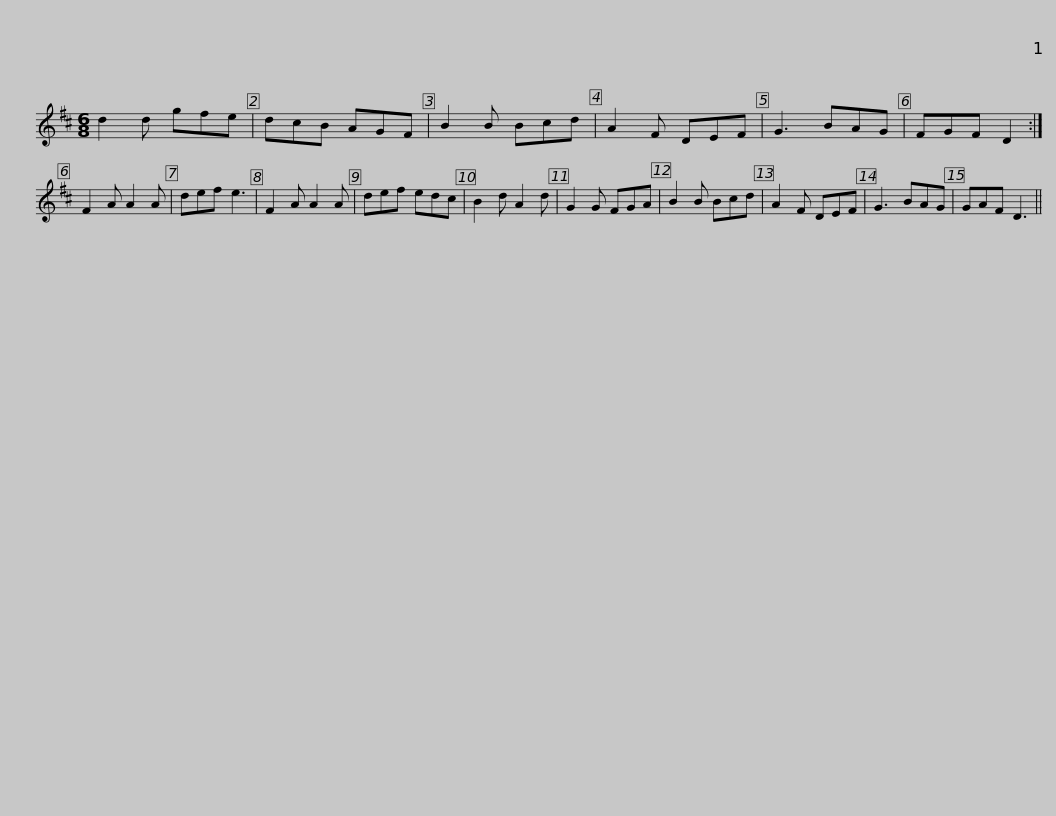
X:1
L:1/8
M:6/8
I:linebreak $
K:D
V:1 treble
V:1
 d2 d gfe | dcB AGF | B2 B Bcd | A2 F DEF | G3 BAG | %5
 FGF D2 :| F2 A A2 A | def e3 |$ F2 A A2 A | def edc | %10
 B2 d A2 d | G2 G FGA | B2 B Bcd | A2 F DEF | G3 BAG | %15
 GAF D3 || %16
